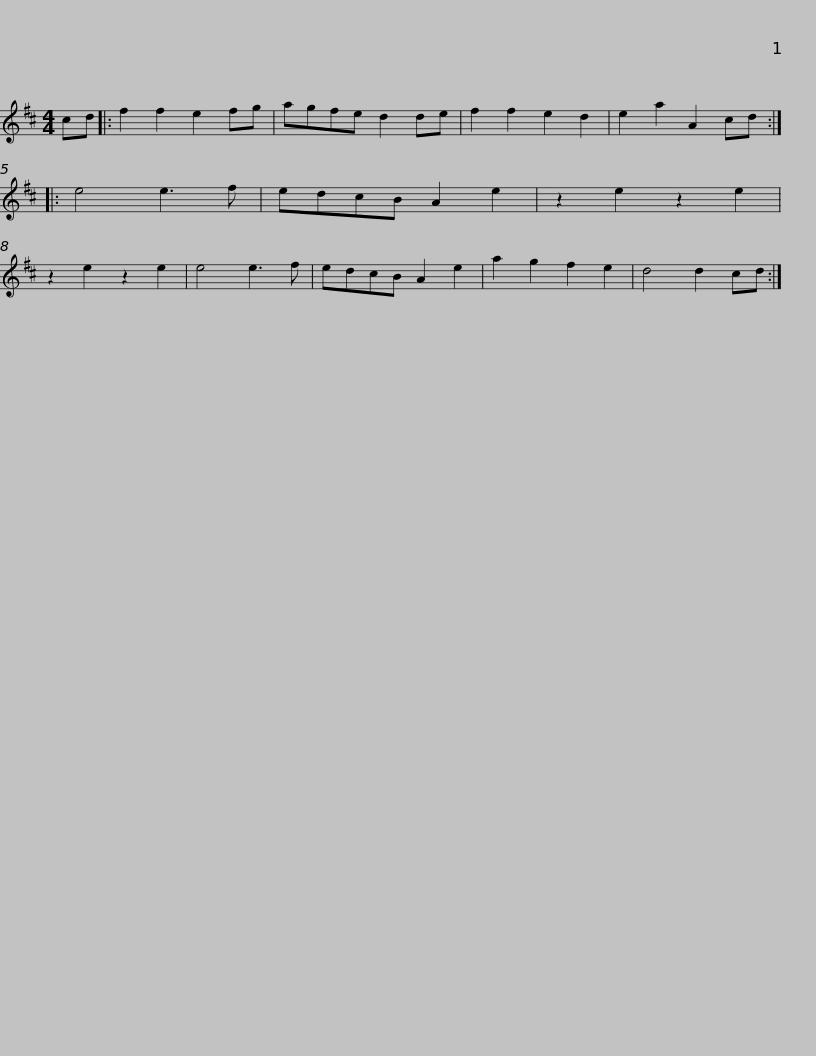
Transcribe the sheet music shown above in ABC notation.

X:1
L:1/8
M:4/4
I:linebreak $
K:D
V:1 treble
V:1
 cd |: f2 f2 e2 fg | agfe d2 de | f2 f2 e2 d2 | e2 a2 A2 cd :: %5
 e4 e3 f | edcB A2 e2 | z2 e2 z2 e2 |$ z2 e2 z2 e2 | e4 e3 f | %10
 edcB A2 e2 | a2 g2 f2 e2 | d4 d2 cd :| %13
